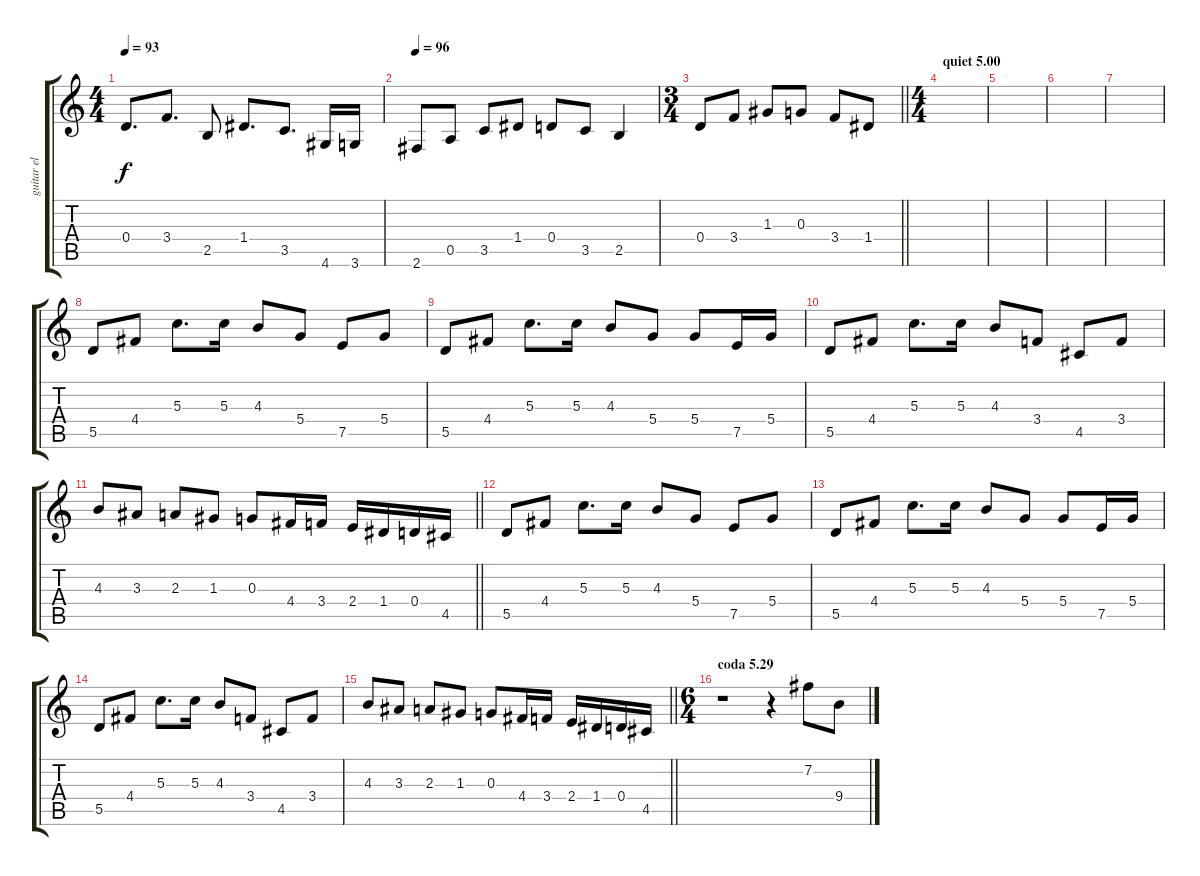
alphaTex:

\track ("guitar el" "guitar el") {instrument distortionguitar}
\staff {score tabs}
\tuning (E4 B3 G3 D3 A2 E2) {hide}
\ts (4 4)
\tempo 93
\clef g2
\ks c
0.4.8{d dy f} 3.4.8{d} 2.5.8 1.4.8{d} 3.5.8{d} 4.6.16 3.6.16 |
\tempo 96
2.6.8 0.5.8 3.5.8 1.4.8 0.4.8 3.5.8 2.5.4 |
\ts (3 4)
\barLineRight lightlight
0.4.8 3.4.8 1.3.8 0.3.8 3.4.8 1.4.8 |
\ts (4 4)
\section ("" "quiet 5.00")
|
|
|
|
5.5.8 4.4.8 5.3.8{d} 5.3.16 4.3.8 5.4.8 7.5.8 5.4.8 |
5.5.8 4.4.8 5.3.8{d} 5.3.16 4.3.8 5.4.8 5.4.8 7.5.16 5.4.16 |
5.5.8 4.4.8 5.3.8{d} 5.3.16 4.3.8 3.4.8 4.5.8 3.4.8 |
\barLineRight lightlight
4.3.8 3.3.8 2.3.8 1.3.8 0.3.8 4.4.16 3.4.16 2.4.16 1.4.16 0.4.16 4.5.16 |
5.5.8 4.4.8 5.3.8{d} 5.3.16 4.3.8 5.4.8 7.5.8 5.4.8 |
5.5.8 4.4.8 5.3.8{d} 5.3.16 4.3.8 5.4.8 5.4.8 7.5.16 5.4.16 |
5.5.8 4.4.8 5.3.8{d} 5.3.16 4.3.8 3.4.8 4.5.8 3.4.8 |
\barLineRight lightlight
4.3.8 3.3.8 2.3.8 1.3.8 0.3.8 4.4.16 3.4.16 2.4.16 1.4.16 0.4.16 4.5.16 |
\ts (6 4)
\section ("" "coda 5.29")
r.1 r.4 7.2.8 9.4.8
